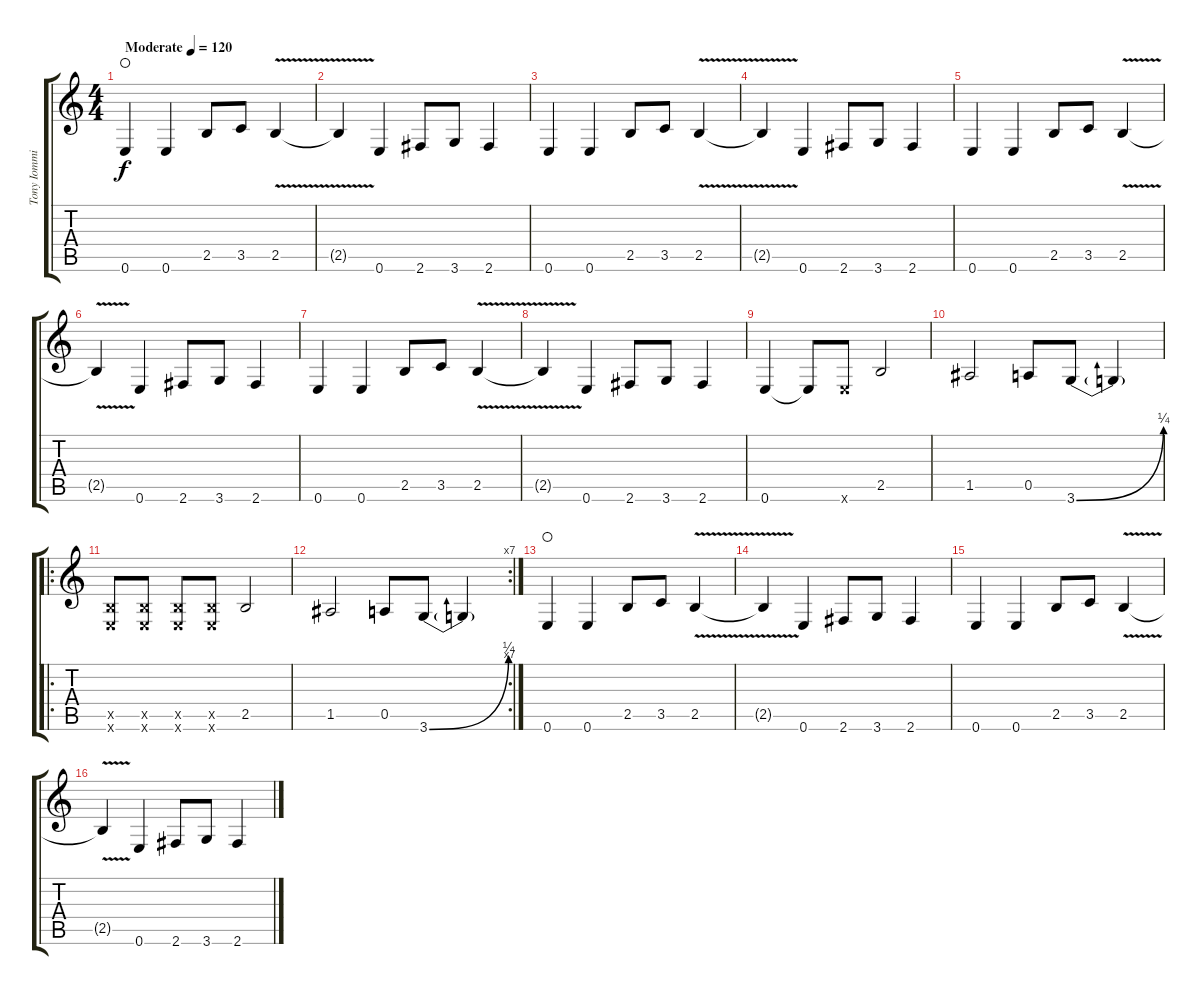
\track ("Tony Iommi (Left)" "Tony Iommi") {instrument distortionguitar}
\staff {score tabs}
\tuning (E4 B3 G3 D3 A2 E2) {hide}
\ts (4 4)
\tempo (120 "Moderate")
\clef g2
\ks c
0.6.4{dy f instrument distortionguitar waho} 0.6.4 2.5.8 3.5.8 2.5{v}.4 |
2.5{t}.4 0.6.4 2.6.8 3.6.8 2.6.4 |
0.6.4 0.6.4 2.5.8 3.5.8 2.5{v}.4 |
2.5{t}.4 0.6.4 2.6.8 3.6.8 2.6.4 |
0.6.4 0.6.4 2.5.8 3.5.8 2.5{v}.4 |
2.5{t}.4 0.6.4 2.6.8 3.6.8 2.6.4 |
0.6.4 0.6.4 2.5.8 3.5.8 2.5{v}.4 |
2.5{t}.4 0.6.4 2.6.8 3.6.8 2.6.4 |
0.6.4 0.6{t}.8 0.6{x}.8 2.5.2 |
1.5.2 0.5.8 3.6{be (bend 0 0 60 1)}.8 3.6{t}.4 |
\ro
(2.5{x} 0.6{x}).8 (2.5{x} 0.6{x}).8 (2.5{x} 0.6{x}).8 (2.5{x} 0.6{x}).8 2.5.2 |
\rc 7
1.5.2 0.5.8 3.6{be (bend 0 0 60 1)}.8 3.6{t}.4 |
0.6.4{waho} 0.6.4 2.5.8 3.5.8 2.5{v}.4 |
2.5{t}.4 0.6.4 2.6.8 3.6.8 2.6.4 |
0.6.4 0.6.4 2.5.8 3.5.8 2.5{v}.4 |
2.5{t}.4 0.6.4 2.6.8 3.6.8 2.6.4
